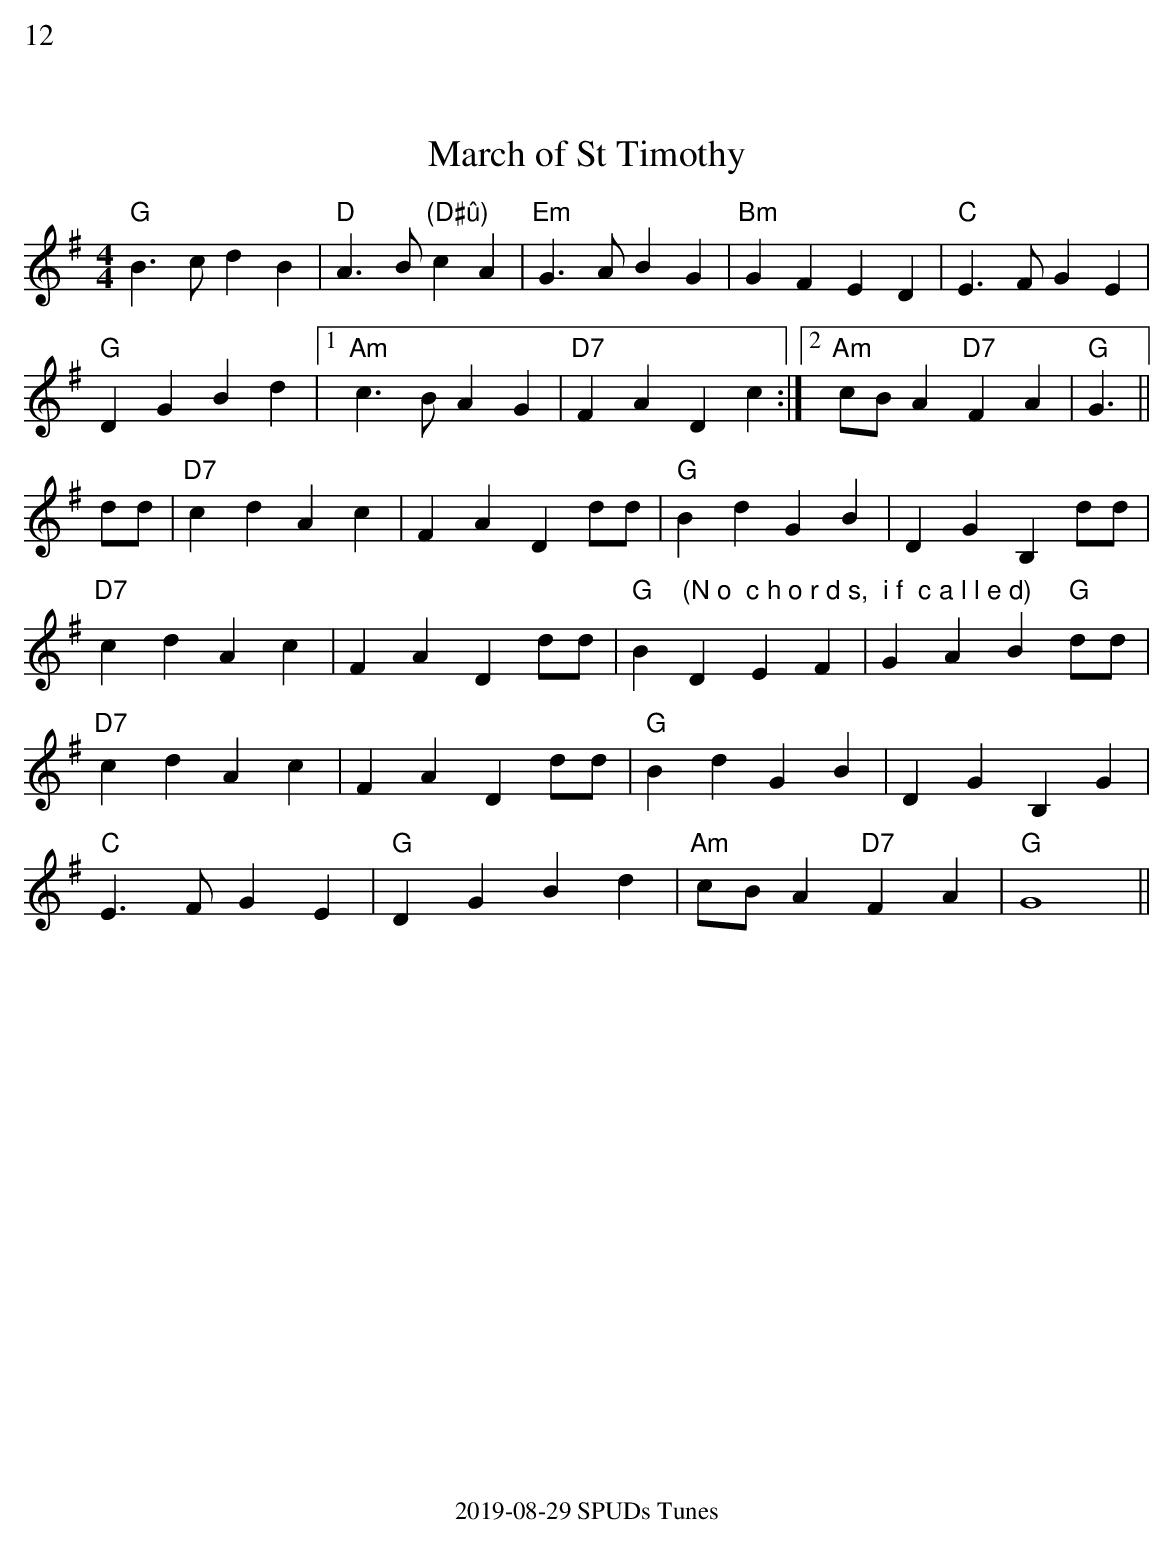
X:1
%%text 12
T:March of St Timothy
M:4/4
L:1/4
K:G
"G"B>cdB|"D"A>B "(D#û)"cA|"Em"G>A BG|"Bm"GF ED|"C"E>FGE|
"G"DG Bd| [1"Am"c>B AG|"D7"FA Dc:|[2"Am"c/2B/2A "D7"FA|"G"G3/2 ||
d/2d/2|"D7"cd Ac|FA Dd/2d/2|"G"Bd GB|DG B,d/2d/2|
"D7"cd Ac|FA Dd/2d/2|"G"B"(N o  c h o r d s,  i f  c a l l e d)"D EF|GA B"G"d/2d/2|
"D7"cd Ac|FA Dd/2d/2|"G"Bd GB|DG B,G|
"C"E>F GE|"G"DG Bd|"Am"c/2B/2A "D7"FA|"G"G4||
